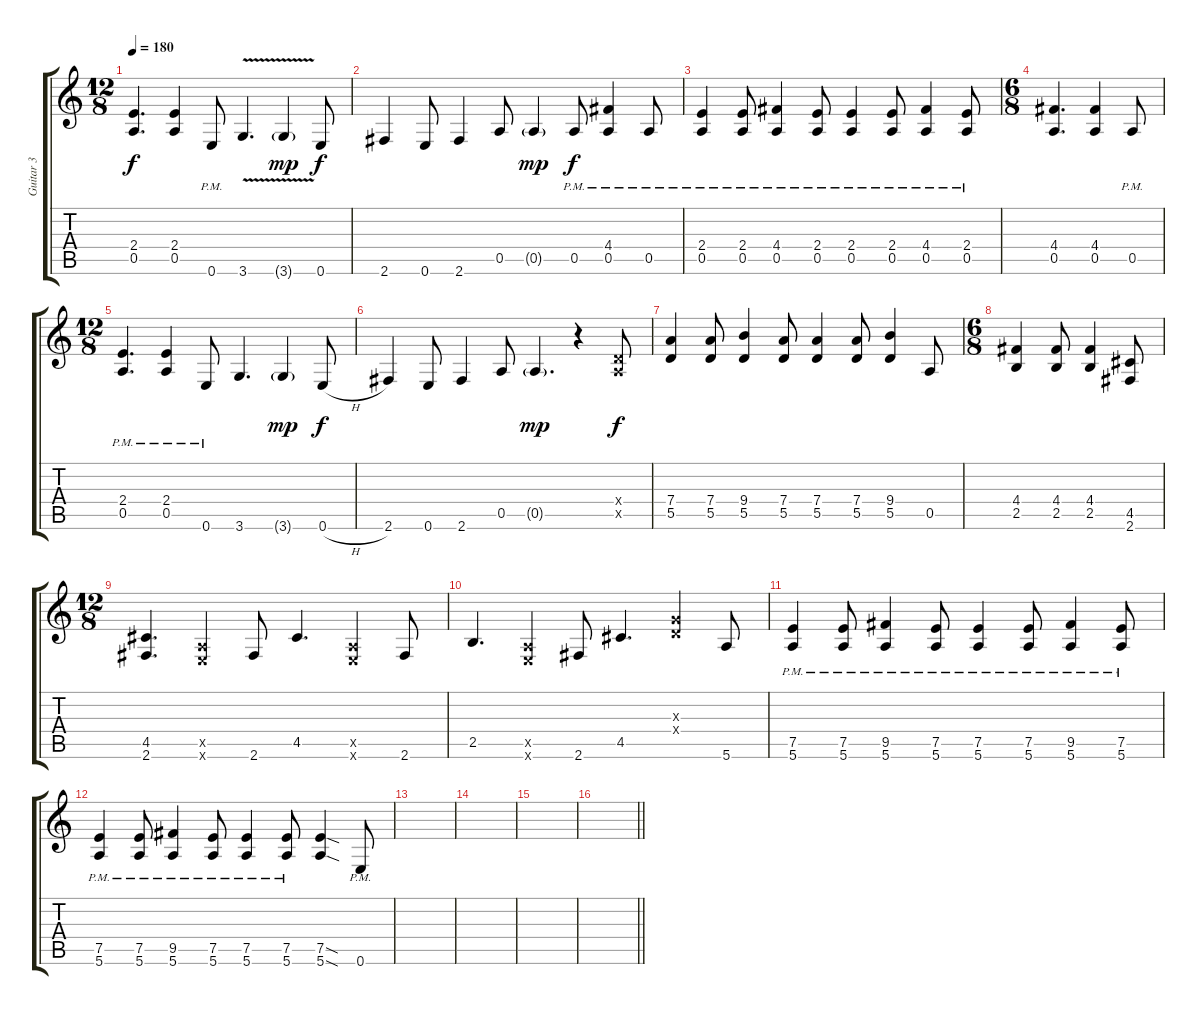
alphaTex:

\track ("Guitar 3" "Guitar 3") {instrument distortionguitar}
\staff {score tabs}
\tuning (E4 B3 G3 D3 A2 E2) {hide}
\ts (12 8)
\tempo 180
\clef g2
\ks c
(2.4 0.5).4{d dy f} (2.4 0.5).4 0.6{pm}.8 3.6{v}.4{d} 3.6{v g}.4{dy mp} 0.6.8{dy f} |
2.6.4 0.6.8 2.6.4 0.5.8 0.5{g}.4{dy mp} 0.5{pm}.8{dy f} (4.4{pm} 0.5{pm}).4 0.5{pm}.8 |
(2.4{pm} 0.5{pm}).4 (2.4{pm} 0.5{pm}).8 (4.4{pm} 0.5{pm}).4 (2.4{pm} 0.5{pm}).8 (2.4{pm} 0.5{pm}).4 (2.4{pm} 0.5{pm}).8 (4.4{pm} 0.5{pm}).4 (2.4{pm} 0.5{pm}).8 |
\ts (6 8)
(4.4 0.5).4{d} (4.4 0.5).4 0.5{pm}.8 |
\ts (12 8)
(2.4{pm} 0.5{pm}).4{d} (2.4{pm} 0.5{pm}).4 0.6{pm}.8 3.6.4{d} 3.6{g}.4{dy mp} 0.6{h}.8{dy f} |
2.6.4 0.6.8 2.6.4 0.5.8 0.5{g}.4{d dy mp} r.4 (0.4{x} 0.5{x}).8{dy f} |
(7.4 5.5).4 (7.4 5.5).8 (9.4 5.5).4 (7.4 5.5).8 (7.4 5.5).4 (7.4 5.5).8 (9.4 5.5).4 0.5.8 |
\ts (6 8)
(4.4 2.5).4 (4.4 2.5).8 (4.4 2.5).4 (4.5 2.6).8 |
\ts (12 8)
(4.5 2.6).4{d} (0.5{x} 0.6{x}).4 2.6.8 4.5.4{d} (0.5{x} 0.6{x}).4 2.6.8 |
2.5.4{d} (0.5{x} 0.6{x}).4 2.6.8 4.5.4{d} (0.3{x} 0.4{x}).4 5.6.8 |
(7.5{pm} 5.6{pm}).4 (7.5{pm} 5.6{pm}).8 (9.5{pm} 5.6{pm}).4 (7.5{pm} 5.6{pm}).8 (7.5{pm} 5.6{pm}).4 (7.5{pm} 5.6{pm}).8 (9.5{pm} 5.6{pm}).4 (7.5{pm} 5.6{pm}).8 |
(7.5{pm} 5.6{pm}).4 (7.5{pm} 5.6{pm}).8 (9.5{pm} 5.6{pm}).4 (7.5{pm} 5.6{pm}).8 (7.5{pm} 5.6{pm}).4 (7.5{pm} 5.6{pm}).8 (7.5{sod} 5.6{sod}).4 0.6{pm}.8 |
|
|
|
\barLineRight lightlight
